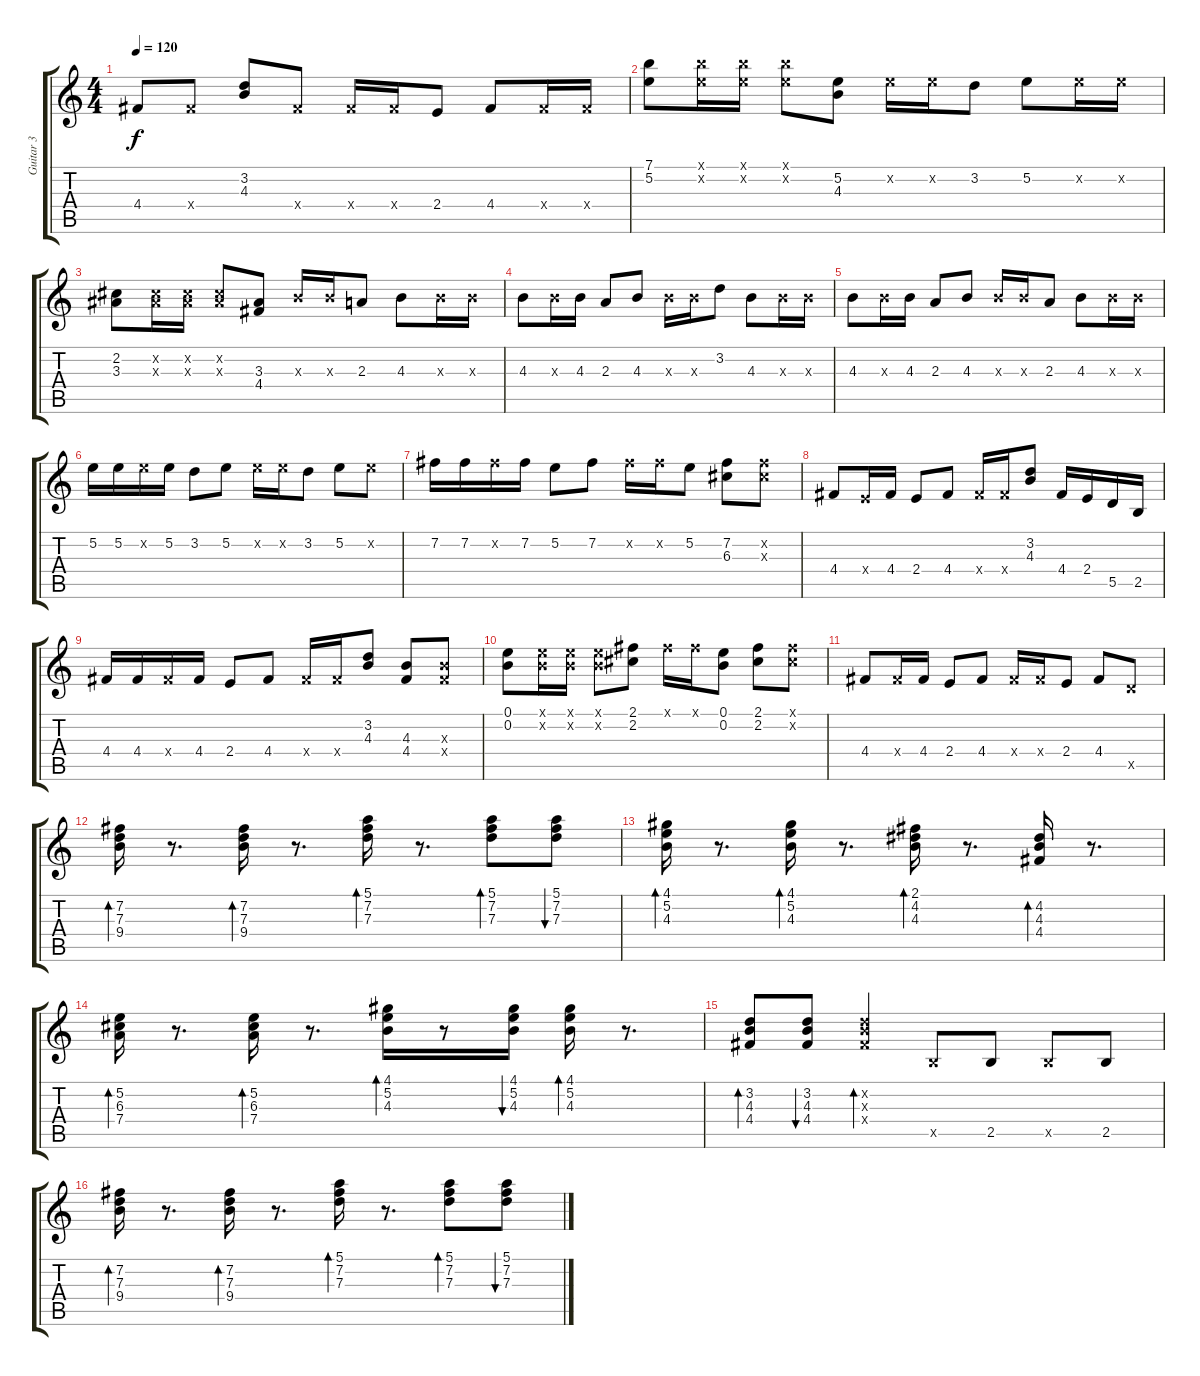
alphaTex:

\track ("Guitar 3" "Guitar 3") {instrument electricguitarjazz}
\staff {score tabs}
\tuning (E4 B3 G3 D3 A2 E2) {hide}
\ts (4 4)
\tempo 120
\clef g2
\ks c
4.4.8{dy f} 4.4{x}.8 (3.2 4.3).8 4.4{x}.8 4.4{x}.16 4.4{x}.16 2.4.8 4.4.8 4.4{x}.16 4.4{x}.16 |
(7.1 5.2).8 (7.1{x} 5.2{x}).16 (7.1{x} 5.2{x}).16 (7.1{x} 5.2{x}).8 (5.2 4.3).8 5.2{x}.16 5.2{x}.16 3.2.8 5.2.8 5.2{x}.16 5.2{x}.16 |
(2.2 3.3).8 (2.2{x} 3.3{x}).16 (2.2{x} 3.3{x}).16 (2.2{x} 3.3{x}).8 (3.3 4.4).8 4.3{x}.16 4.3{x}.16 2.3.8 4.3.8 4.3{x}.16 4.3{x}.16 |
4.3.8 4.3{x}.16 4.3.16 2.3.8 4.3.8 4.3{x}.16 4.3{x}.16 3.2.8 4.3.8 4.3{x}.16 4.3{x}.16 |
4.3.8 4.3{x}.16 4.3.16 2.3.8 4.3.8 4.3{x}.16 4.3{x}.16 2.3.8 4.3.8 4.3{x}.16 4.3{x}.16 |
5.2.16 5.2.16 5.2{x}.16 5.2.16 3.2.8 5.2.8 5.2{x}.16 5.2{x}.16 3.2.8 5.2.8 5.2{x}.8 |
7.2.16 7.2.16 7.2{x}.16 7.2.16 5.2.8 7.2.8 7.2{x}.16 7.2{x}.16 5.2.8 (7.2 6.3).8 (7.2{x} 6.3{x}).8 |
4.4.8 2.4{x}.16 4.4.16 2.4.8 4.4.8 4.4{x}.16 4.4{x}.16 (3.2 4.3).8 4.4.16 2.4.16 5.5.16 2.5.16 |
4.4.16 4.4.16 4.4{x}.16 4.4.16 2.4.8 4.4.8 4.4{x}.16 4.4{x}.16 (3.2 4.3).8 (4.3 4.4).8 (4.3{x} 4.4{x}).8 |
(0.1 0.2).8 (0.1{x} 0.2{x}).16 (0.1{x} 0.2{x}).16 (0.1{x} 0.2{x}).8 (2.1 2.2).8 2.1{x}.16 2.1{x}.16 (0.1 0.2).8 (2.1 2.2).8 (2.1{x} 2.2{x}).8 |
4.4.8 4.4{x}.16 4.4.16 2.4.8 4.4.8 4.4{x}.16 4.4{x}.16 2.4.8 4.4.8 5.5{x}.8 |
(7.2 7.3 9.4).16{bd 30} r.8{d} (7.2 7.3 9.4).16{bd 30} r.8{d} (5.1 7.2 7.3).16{bd 30} r.8{d} (5.1 7.2 7.3).8{bd 30} (5.1 7.2 7.3).8{bu 30} |
(4.1 5.2 4.3).16{bd 30} r.8{d} (4.1 5.2 4.3).16{bd 30} r.8{d} (2.1 4.2 4.3).16{bd 30} r.8{d} (4.2 4.3 4.4).16{bd 30} r.8{d} |
(5.2 6.3 7.4).16{bd 30} r.8{d} (5.2 6.3 7.4).16{bd 30} r.8{d} (4.1 5.2 4.3).16{bd 30} r.8 (4.1 5.2 4.3).16{bu 30} (4.1 5.2 4.3).16{bd 30} r.8{d} |
(3.2 4.3 4.4).8{bd 30} (3.2 4.3 4.4).8{bu 30} (3.2{x} 4.3{x} 4.4{x}).4{bd 30} 2.5{x}.8 2.5.8 2.5{x}.8 2.5.8 |
(7.2 7.3 9.4).16{bd 30} r.8{d} (7.2 7.3 9.4).16{bd 30} r.8{d} (5.1 7.2 7.3).16{bd 30} r.8{d} (5.1 7.2 7.3).8{bd 30} (5.1 7.2 7.3).8{bu 30}
